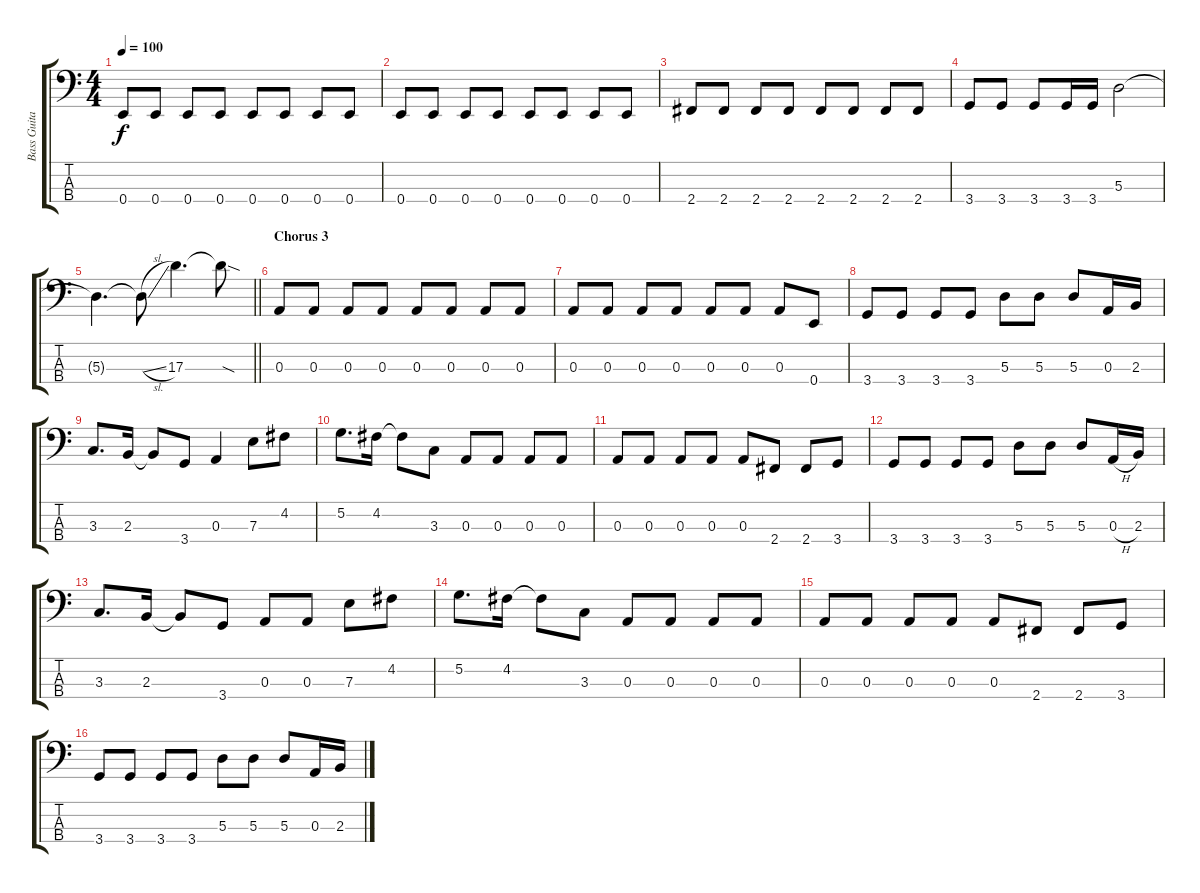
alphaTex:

\track ("Bass Guitar" "Bass Guita") {instrument electricbassfinger}
\staff {score tabs}
\tuning (G2 D2 A1 E1) {hide}
\ts (4 4)
\tempo 100
\clef f4
\ks c
0.4.8{dy f} 0.4.8 0.4.8 0.4.8 0.4.8 0.4.8 0.4.8 0.4.8 |
0.4.8 0.4.8 0.4.8 0.4.8 0.4.8 0.4.8 0.4.8 0.4.8 |
2.4.8 2.4.8 2.4.8 2.4.8 2.4.8 2.4.8 2.4.8 2.4.8 |
3.4.8 3.4.8 3.4.8 3.4.16 3.4.16 5.3.2 |
\barLineRight lightlight
\ks aminor
5.3{t}.4{d} 5.3{sl t}.8 17.3.4{d} 17.3{sod t}.8 |
\section ("" "Chorus 3")
\ks c
0.3.8 0.3.8 0.3.8 0.3.8 0.3.8 0.3.8 0.3.8 0.3.8 |
0.3.8 0.3.8 0.3.8 0.3.8 0.3.8 0.3.8 0.3.8 0.4.8 |
3.4.8 3.4.8 3.4.8 3.4.8 5.3.8 5.3.8 5.3.8 0.3.16 2.3.16 |
3.3.8{d} 2.3.16 2.3{t}.8 3.4.8 0.3.4 7.3.8 4.2.8 |
5.2.8{d} 4.2.16 4.2{t}.8 3.3.8 0.3.8 0.3.8 0.3.8 0.3.8 |
0.3.8 0.3.8 0.3.8 0.3.8 0.3.8 2.4.8 2.4.8 3.4.8 |
3.4.8 3.4.8 3.4.8 3.4.8 5.3.8 5.3.8 5.3.8 0.3{h}.16 2.3.16 |
3.3.8{d} 2.3.16 2.3{t}.8 3.4.8 0.3.8 0.3.8 7.3.8 4.2.8 |
5.2.8{d} 4.2.16 4.2{t}.8 3.3.8 0.3.8 0.3.8 0.3.8 0.3.8 |
0.3.8 0.3.8 0.3.8 0.3.8 0.3.8 2.4.8 2.4.8 3.4.8 |
3.4.8 3.4.8 3.4.8 3.4.8 5.3.8 5.3.8 5.3.8 0.3.16 2.3.16
